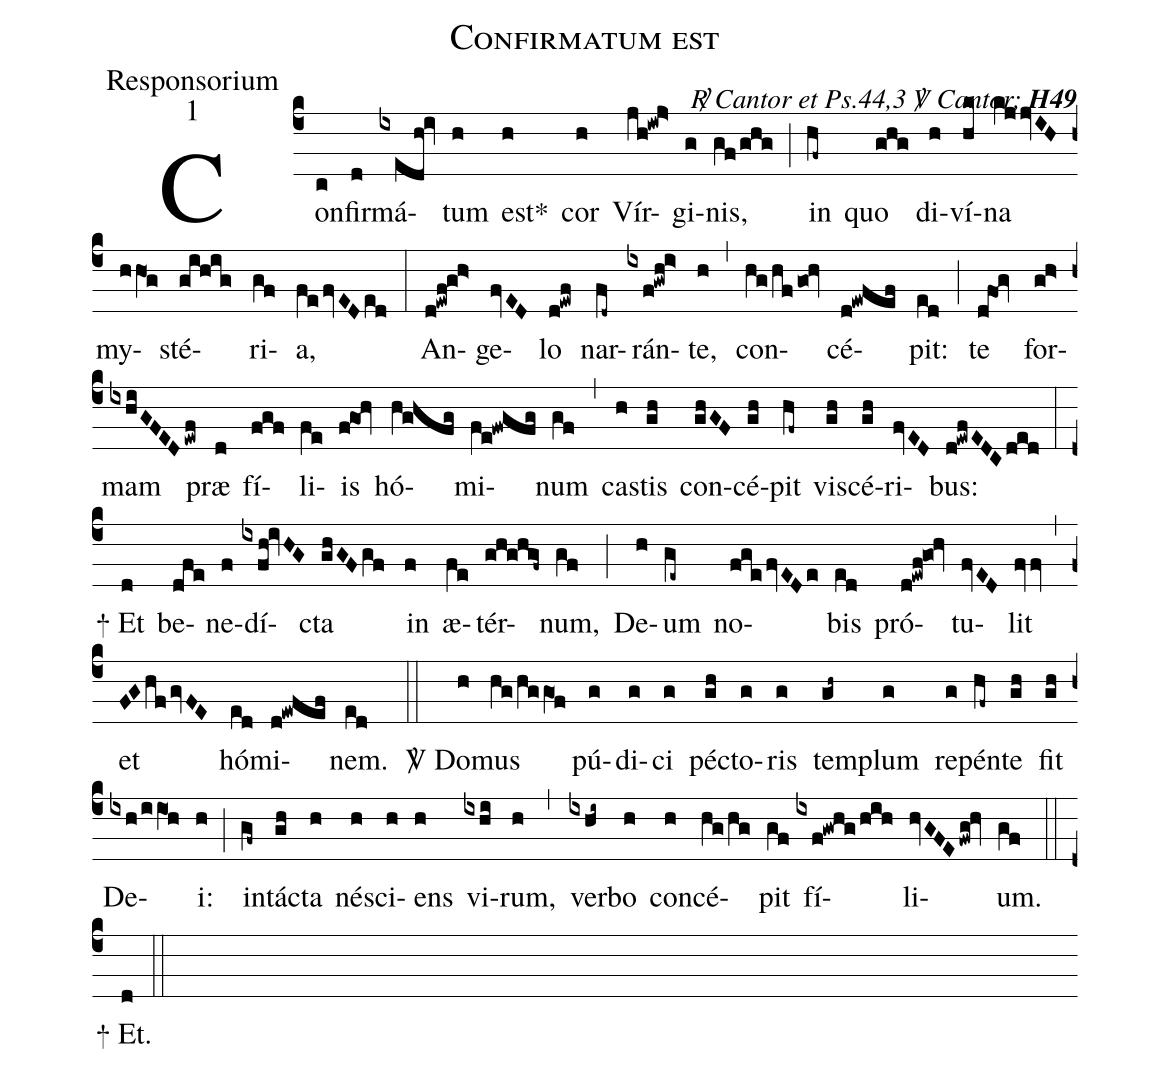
name:Confirmatum est;
office-part:Responsorium;
mode:1;
commentary:{\itshape\mdseries \Rbar\ Cantor et Ps.44,3 \Vbar\  Cantor;\/}  {\bfseries H49};
%%
(c4) Con(c)fir(d)má(ixedh!iv)tum(h) est<sp>*</sp>(h) cor(h) Vír(jh!iwj>)gi(g)nis,(gf/ghg) (;)
in(hf~) quo(ghg) di(h)ví(hk)na(kjjvIH) my(hhO1g)sté(gih@ig)ri(gf)a,(fefvEDed) (:)
An(d!ewf!gh>)ge(fvED)lo(d!ewf) nar(fd~)rán(ixf!gwh!i>)te,(h) (,)
con(hg/hf/go0!hv)cé(d!ewfef)pit:(ed) (;)
te(dfO1g) for(gh>)mam(ixhiGFEDewf) præ(d) fí(fgf)li(fe)is(f!go1!hv) hó(hV!ghfg)mi(fe!fwgfg)num(gf) (,)
cas(h)tis(gh) con(ghGF)cé(gh)pit(hf~) vi(gh)scé(gh)ri(fvED)bus:(d!ewfEDCded) (:)
<sp>+</sp> Et(d) be(dfe)ne(f)dí(ixfh!ivHG)cta(ghGFgf) in(f) æ(fe)tér(ghg!h/[-0.1]@gf~)num,(gf) (;)
De(h)um(ge~) no(fgefvEDe)bis(ed) pró(d!ewf!go0!hv)tu(fvED)lit(fvv) (,)
et(FGhfgvFE) hó(ed)mi(d!ewfef)nem.(ed) (::)
<sp>V/</sp> Do(h)mus(hg/hggO1f) pú(g)di(g)ci(g) péc(gh)to(g)ris(g) tem(gh~)plum(g) re(g)pén(hf~)te(gh) fit(gh) De(ixh/iiO1h)i:(h) (;)
in(gf~)tá(gh)cta(h) né(h)sci(h)ens(h) vi(ixhi)rum,(h) (,)
ver(ixhi~)bo(h) con(h)cé(hg/hg)pit(gf) fí(ixf!gwhg/hih)li(hvGFEfwg!hv)um.(gf) (::)
<sp>+</sp> Et.(d) (::)
